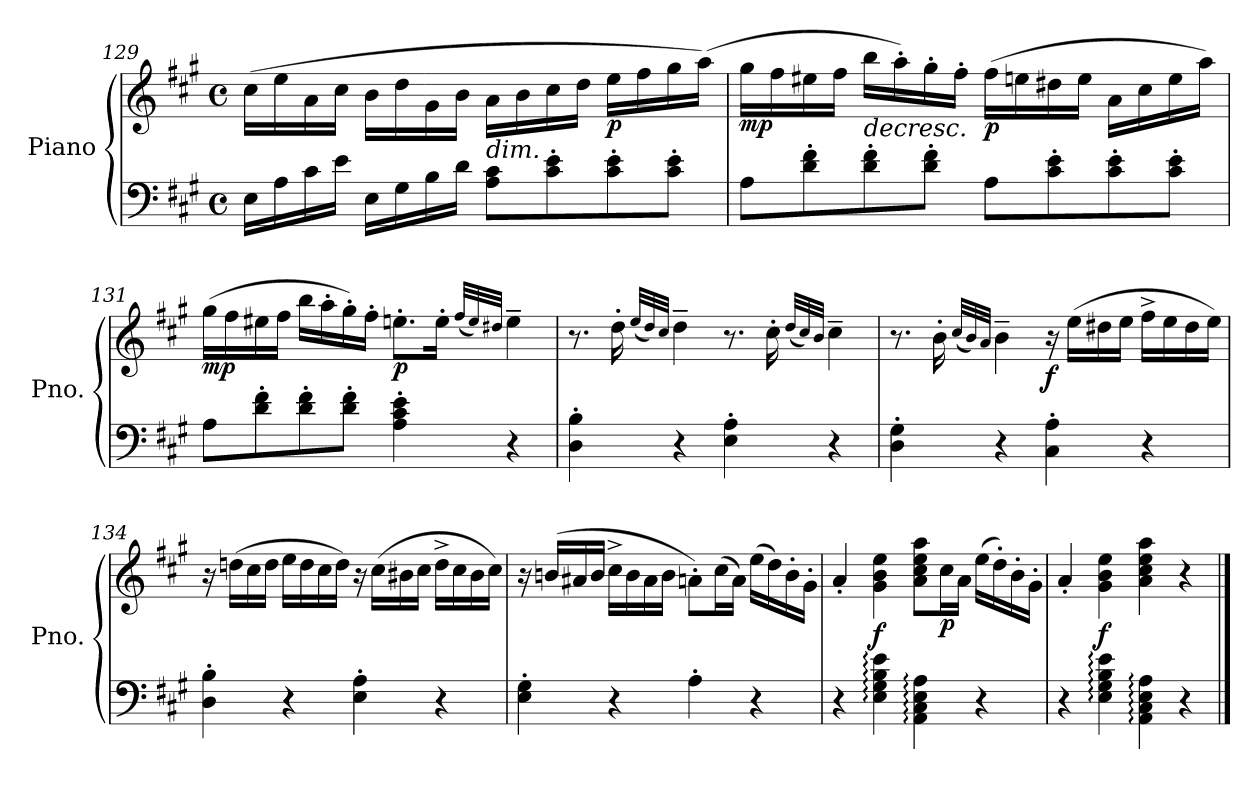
**kern	**kern	**dynam
*part1	*part1	*part1
*staff2	*staff1	*staff1/2
*I"Piano	*	*
*I'Pno.	*	*
!!LO:LB:g=z
*clefF4	*clefG2	*
*k[f#c#g#]	*k[f#c#g#]	*
*M4/4	*M4/4	*
*met(c)	*met(c)	*
=129	=129	=129
16E\LL	(16cc#\LL	.
16A\	16ee\	.
16c#\	16a\	.
16e\JJ	16cc#\JJ	.
16E\LL	16b\LL	.
16G#\	16dd\	.
16B\	16g#\	.
16d\JJ	16b\JJ	.
!	!LO:TX:b:i:t=dim.	!
8A\ 8c#\L	16a\LL	.
.	16b\	.
8c#\' 8e\'	16cc#\	.
.	16dd\JJ	.
!	!	!LO:DY:b
8c#\' 8e\'	16ee\LL	p
.	16ff#\	.
8c#\' 8e\'J	16gg#\	.
.	(16aa\JJ)	.
=130	=130	=130
!	!	!LO:DY:b
8A\L	16gg#\LL	mp
.	16ff#\	.
8d\' 8f#\'	16ee#X\	.
.	16ff#\JJ	.
!	!	!LO:HP:b
8d\' 8f#\'	16bb\LL	>
.	16aa'\)	.
8d\' 8f#\'J	16gg#'\	.
.	16ff#'\JJ	.
!	!	!LO:DY:b
8A\L	(16ff#\LL	p
.	16een\	.
8c#\' 8e\'	16dd#X\	.
.	16ee\JJ	.
8c#\' 8e\'	16a\LL	.
.	16cc#\	.
8c#\' 8e\'J	16ee\	.
.	16aa\JJ)	.
=131	=131	=131
!	!	!LO:DY:b
8A\L	(16gg#\LL	mp
.	16ff#\	.
8d\' 8f#\'	16ee#X\	.
.	16ff#\JJ	.
8d\' 8f#\'	16bb\LL	.
.	16aa'\	.
8d\' 8f#\'J	16gg#'\)	.
.	16ff#'\JJ	.
!	!	!LO:DY:n=1:b
4A\' 4c#\' 4e\'	8.een'\L	] p
.	16ee'\Jk	.
.	(32qff#/LLL	.
.	32qee/)	.
.	32qdd#X/JJJ	.
4r	4ee~\	.
!!LO:LB:g=z
=132	=132	=132
4D\' 4B\'	8.r	.
.	16dd'\	.
.	(32qee/LLL	.
.	32qdd/)	.
.	32qcc#/JJJ	.
4r	4dd~\	.
4E\' 4A\'	8.r	.
.	16cc#'\	.
.	(32qdd/LLL	.
.	32qcc#/)	.
.	32qb/JJJ	.
4r	4cc#~\	.
=133	=133	=133
4D\' 4G#\'	8.r	.
.	16b'\	.
.	(32qcc#/LLL	.
.	32qb/)	.
.	32qa/JJJ	.
4r	4b~\	.
!	!	!LO:DY:b
4C#\' 4A\'	16r	f
.	(16ee\LL	.
.	16dd#X\	.
.	16ee\JJ	.
4r	16ff#^\LL	.
.	16ee\	.
.	16dd#\	.
.	16ee\JJ)	.
=134	=134	=134
4D\' 4B\'	16r	.
.	(16ddn\LL	.
.	16cc#\	.
.	16dd\JJ	.
4r	16ee\LL	.
.	16dd\	.
.	16cc#\	.
.	16dd\JJ)	.
4E\' 4A\'	16r	.
.	(16cc#\LL	.
.	16b#X\	.
.	16cc#\JJ	.
4r	16dd^\LL	.
.	16cc#\	.
.	16b#\	.
.	16cc#\JJ)	.
!!LO:LB:g=z
=135	=135	=135
4E\' 4G#\'	16r	.
.	(16bn/LL	.
.	16a#X/	.
.	16b/JJ	.
4r	16cc#^\LL	.
.	16b\	.
.	16a#\	.
.	16b\JJ	.
4A'\	8an'\L)	.
.	(16cc#\L	.
.	16a\JJ)	.
4r	(16ee\LL	.
.	16dd\)	.
.	16b'\	.
.	16g#'\JJ	.
=136	=136	=136
4r	4a'/	.
!	!	!LO:DY:b
4E\:: 4G#\:: 4B\:: 4e\::	4g#\ 4b\ 4ee\	f
4AA\:: 4C#\:: 4E\:: 4A\::	8a\ 8cc#\ 8ee\ 8aa\L	.
!	!	!LO:DY:b
.	16cc#\L	p
.	16a\JJ	.
4r	(16ee\LL	.
.	16dd'\)	.
.	16b'\	.
.	16g#'\JJ	.
=137	=137	=137
4r	4a'/	.
!	!	!LO:DY:b
4E\:: 4G#\:: 4B\:: 4e\::	4g#\ 4b\ 4ee\	f
4AA\:: 4C#\:: 4E\:: 4A\::	4a\ 4cc#\ 4ee\ 4aa\	.
4r	4r	.
==	==	==
*-	*-	*-
